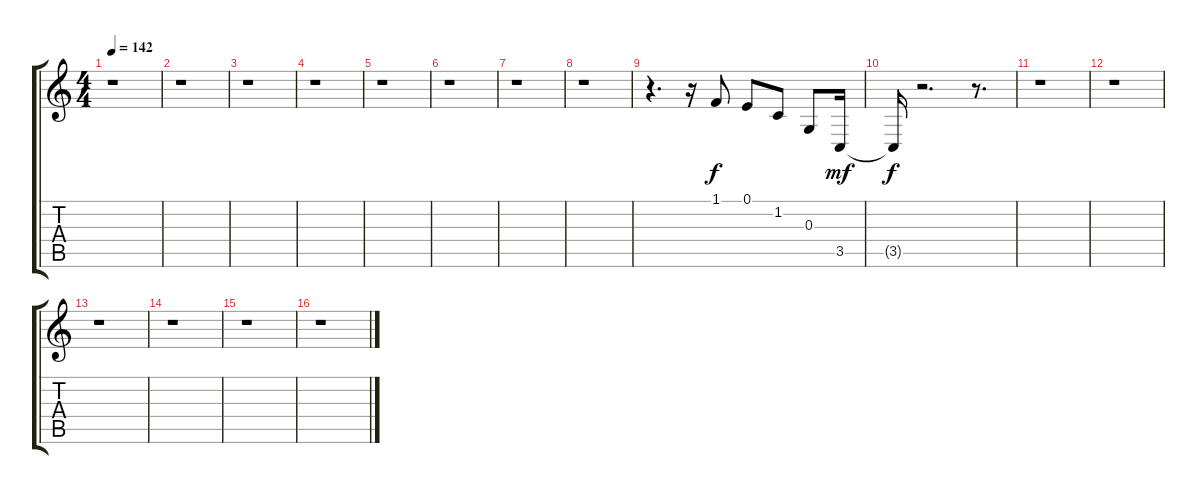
\track "" {instrument lead5charang}
\staff {score tabs}
\tuning (E4 B3 G3 D3 A2 E2) {hide}
\ts (4 4)
\tempo 142
\clef g2
\ks c
r.1{dy f} |
r.1 |
r.1 |
r.1 |
r.1 |
r.1 |
r.1 |
r.1 |
r.4{d} r.16 1.1.8 0.1.8 1.2.8 0.3.8 3.5.16{dy mf} |
3.5{t}.16{dy f} r.2{d} r.8{d} |
r.1 |
r.1 |
r.1 |
r.1 |
r.1 |
r.1
